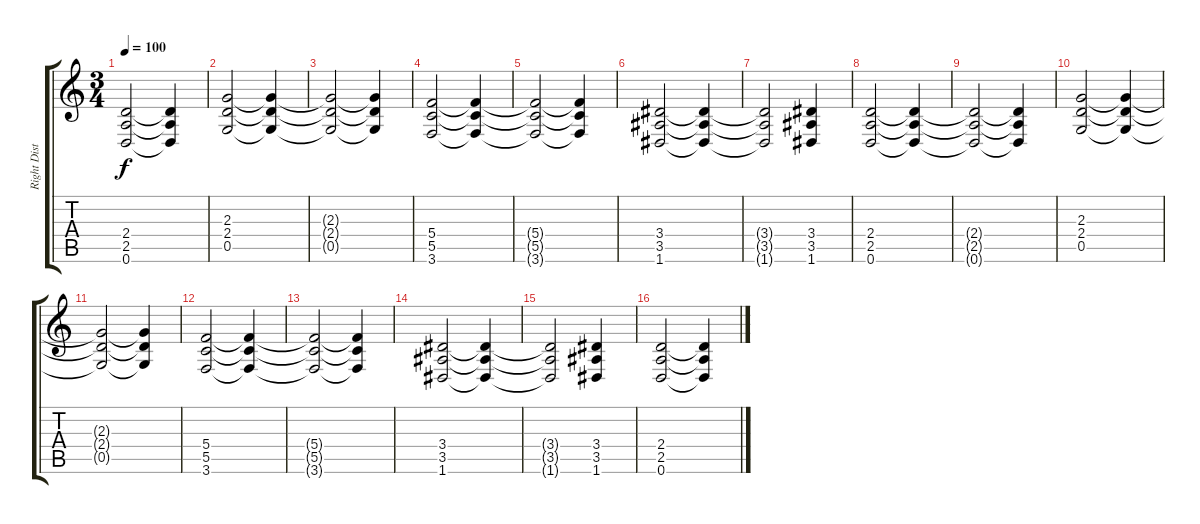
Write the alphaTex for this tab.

\track ("Right Dist. Guitar" "Right Dist") {instrument distortionguitar}
\staff {score tabs}
\tuning (D4 A3 F3 C3 G2 D2) {hide}
\ts (3 4)
\tempo 100
\clef g2
\ks c
(2.4{t} 2.5{t} 0.6{t}).2{dy f} (2.4{t} 2.5{t} 0.6{t}).4 |
(2.3 2.4 0.5).2 (2.3{t} 2.4{t} 0.5{t}).4 |
(2.3{t} 2.4{t} 0.5{t}).2 (2.3{t} 2.4{t} 0.5{t}).4 |
(5.4 5.5 3.6).2 (5.4{t} 5.5{t} 3.6{t}).4 |
(5.4{t} 5.5{t} 3.6{t}).2 (5.4{t} 5.5{t} 3.6{t}).4 |
(3.4 3.5 1.6).2 (3.4{t} 3.5{t} 1.6{t}).4 |
(3.4{t} 3.5{t} 1.6{t}).2 (3.4 3.5 1.6).4 |
(2.4 2.5 0.6).2 (2.4{t} 2.5{t} 0.6{t}).4 |
(2.4{t} 2.5{t} 0.6{t}).2 (2.4{t} 2.5{t} 0.6{t}).4 |
(2.3 2.4 0.5).2 (2.3{t} 2.4{t} 0.5{t}).4 |
(2.3{t} 2.4{t} 0.5{t}).2 (2.3{t} 2.4{t} 0.5{t}).4 |
(5.4 5.5 3.6).2 (5.4{t} 5.5{t} 3.6{t}).4 |
(5.4{t} 5.5{t} 3.6{t}).2 (5.4{t} 5.5{t} 3.6{t}).4 |
(3.4 3.5 1.6).2 (3.4{t} 3.5{t} 1.6{t}).4 |
(3.4{t} 3.5{t} 1.6{t}).2 (3.4 3.5 1.6).4 |
(2.4 2.5 0.6).2 (2.4{t} 2.5{t} 0.6{t}).4
